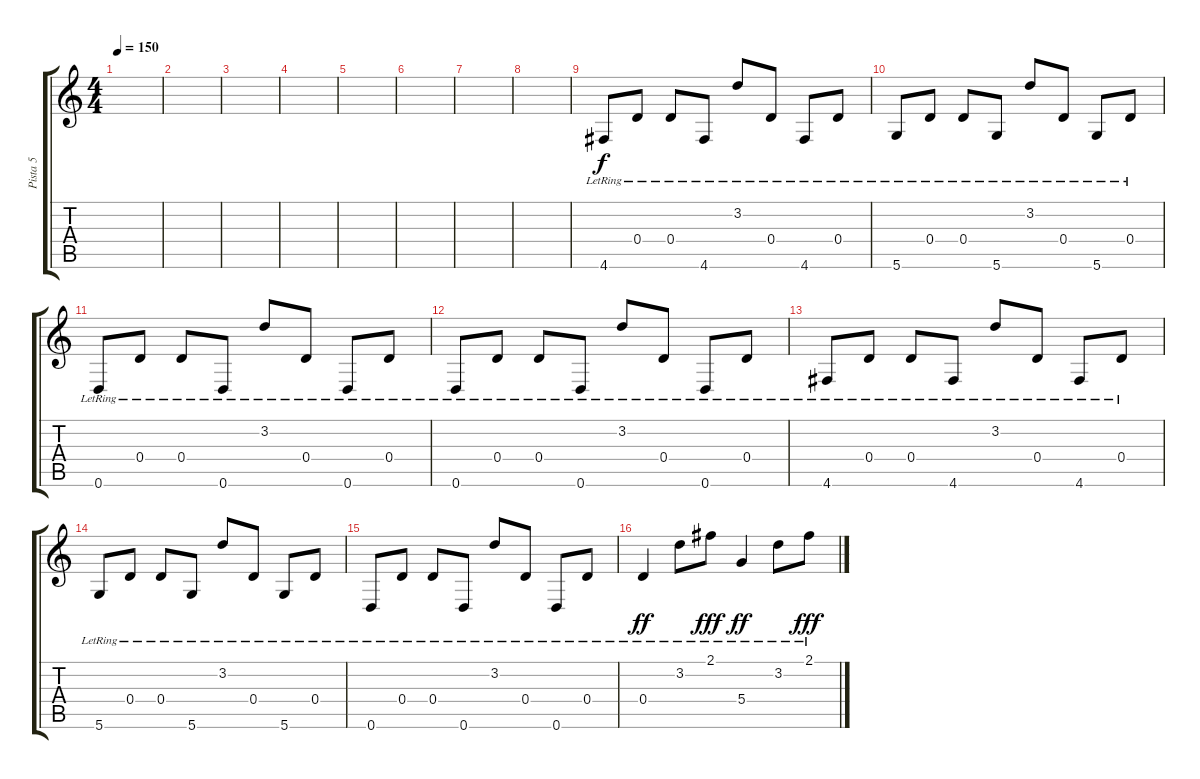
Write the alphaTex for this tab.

\track ("Pista 5" "Pista 5") {instrument electricguitarclean}
\staff {score tabs}
\tuning (E4 B3 G3 D3 A2 D2) {hide}
\ts (4 4)
\tempo 150
\clef g2
\ks c
|
|
|
|
|
|
|
|
4.6{lr}.8 0.4{lr}.8 0.4{lr}.8 4.6{lr}.8 3.2{lr}.8 0.4{lr}.8 4.6{lr}.8 0.4{lr}.8 |
5.6{lr}.8 0.4{lr}.8 0.4{lr}.8 5.6{lr}.8 3.2{lr}.8 0.4{lr}.8 5.6{lr}.8 0.4{lr}.8 |
0.6{lr}.8 0.4{lr}.8 0.4{lr}.8 0.6{lr}.8 3.2{lr}.8 0.4{lr}.8 0.6{lr}.8 0.4{lr}.8 |
0.6{lr}.8 0.4{lr}.8 0.4{lr}.8 0.6{lr}.8 3.2{lr}.8 0.4{lr}.8 0.6{lr}.8 0.4{lr}.8 |
4.6{lr}.8 0.4{lr}.8 0.4{lr}.8 4.6{lr}.8 3.2{lr}.8 0.4{lr}.8 4.6{lr}.8 0.4{lr}.8 |
5.6{lr}.8 0.4{lr}.8 0.4{lr}.8 5.6{lr}.8 3.2{lr}.8 0.4{lr}.8 5.6{lr}.8 0.4{lr}.8 |
0.6{lr}.8 0.4{lr}.8 0.4{lr}.8 0.6{lr}.8 3.2{lr}.8 0.4{lr}.8 0.6{lr}.8 0.4{lr}.8 |
0.4{lr}.4{dy ff} 3.2{lr}.8 2.1{lr}.8{dy fff} 5.4{lr}.4{dy ff} 3.2{lr}.8 2.1{lr}.8{dy fff}
